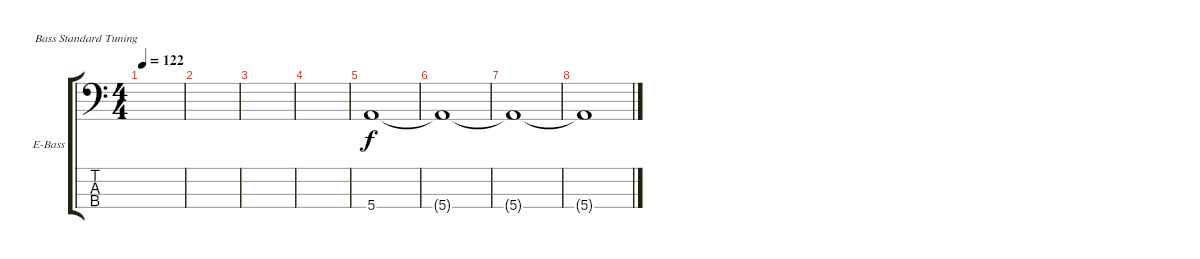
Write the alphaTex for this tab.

\defaultSystemsLayout 4
\bracketExtendMode groupsimilarinstruments
\firstSystemTrackNameOrientation horizontal
\otherSystemsTrackNameOrientation horizontal
\track ("Electric Bass" "E-Bass") {instrument electricbassfinger}
\staff {score tabs}
\tuning (G2 D2 A1 E1)
\ts (4 4)
\tempo 122
\clef f4
\ks c
|
|
|
|
5.4.1 |
5.4{t}.1 |
5.4{t}.1 |
5.4{t}.1
